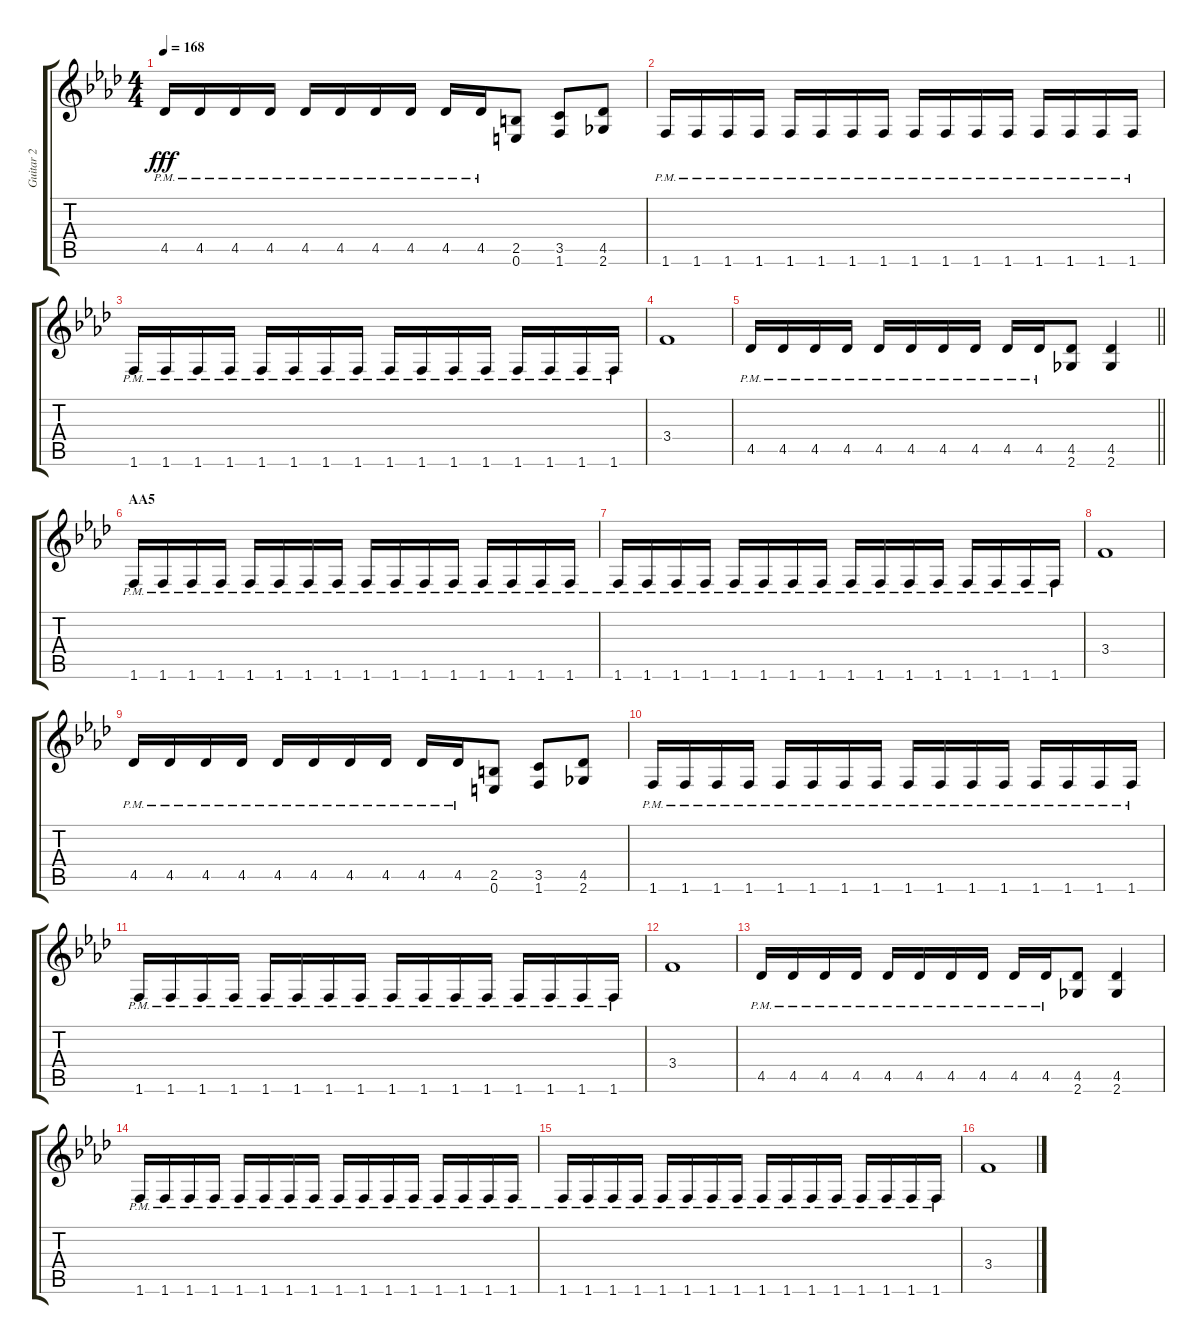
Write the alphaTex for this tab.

\track ("Guitar 2" "Guitar 2") {instrument distortionguitar}
\staff {score tabs}
\tuning (E4 B3 G3 D3 A2 E2) {hide}
\ts (4 4)
\tempo 168
\clef g2
\ks fminor
4.5{pm}.16{dy fff} 4.5{pm}.16 4.5{pm}.16 4.5{pm}.16 4.5{pm}.16 4.5{pm}.16 4.5{pm}.16 4.5{pm}.16 4.5{pm}.16 4.5{pm}.16 (2.5 0.6).8 (3.5 1.6).8 (4.5 2.6).8 |
1.6{pm}.16 1.6{pm}.16 1.6{pm}.16 1.6{pm}.16 1.6{pm}.16 1.6{pm}.16 1.6{pm}.16 1.6{pm}.16 1.6{pm}.16 1.6{pm}.16 1.6{pm}.16 1.6{pm}.16 1.6{pm}.16 1.6{pm}.16 1.6{pm}.16 1.6{pm}.16 |
1.6{pm}.16 1.6{pm}.16 1.6{pm}.16 1.6{pm}.16 1.6{pm}.16 1.6{pm}.16 1.6{pm}.16 1.6{pm}.16 1.6{pm}.16 1.6{pm}.16 1.6{pm}.16 1.6{pm}.16 1.6{pm}.16 1.6{pm}.16 1.6{pm}.16 1.6{pm}.16 |
3.4.1 |
\barLineRight lightlight
4.5{pm}.16 4.5{pm}.16 4.5{pm}.16 4.5{pm}.16 4.5{pm}.16 4.5{pm}.16 4.5{pm}.16 4.5{pm}.16 4.5{pm}.16 4.5{pm}.16 (4.5 2.6).8 (4.5 2.6).4 |
\section ("" "AA5")
1.6{pm}.16 1.6{pm}.16 1.6{pm}.16 1.6{pm}.16 1.6{pm}.16 1.6{pm}.16 1.6{pm}.16 1.6{pm}.16 1.6{pm}.16 1.6{pm}.16 1.6{pm}.16 1.6{pm}.16 1.6{pm}.16 1.6{pm}.16 1.6{pm}.16 1.6{pm}.16 |
1.6{pm}.16 1.6{pm}.16 1.6{pm}.16 1.6{pm}.16 1.6{pm}.16 1.6{pm}.16 1.6{pm}.16 1.6{pm}.16 1.6{pm}.16 1.6{pm}.16 1.6{pm}.16 1.6{pm}.16 1.6{pm}.16 1.6{pm}.16 1.6{pm}.16 1.6{pm}.16 |
3.4.1 |
4.5{pm}.16 4.5{pm}.16 4.5{pm}.16 4.5{pm}.16 4.5{pm}.16 4.5{pm}.16 4.5{pm}.16 4.5{pm}.16 4.5{pm}.16 4.5{pm}.16 (2.5 0.6).8 (3.5 1.6).8 (4.5 2.6).8 |
1.6{pm}.16 1.6{pm}.16 1.6{pm}.16 1.6{pm}.16 1.6{pm}.16 1.6{pm}.16 1.6{pm}.16 1.6{pm}.16 1.6{pm}.16 1.6{pm}.16 1.6{pm}.16 1.6{pm}.16 1.6{pm}.16 1.6{pm}.16 1.6{pm}.16 1.6{pm}.16 |
1.6{pm}.16 1.6{pm}.16 1.6{pm}.16 1.6{pm}.16 1.6{pm}.16 1.6{pm}.16 1.6{pm}.16 1.6{pm}.16 1.6{pm}.16 1.6{pm}.16 1.6{pm}.16 1.6{pm}.16 1.6{pm}.16 1.6{pm}.16 1.6{pm}.16 1.6{pm}.16 |
3.4.1 |
4.5{pm}.16 4.5{pm}.16 4.5{pm}.16 4.5{pm}.16 4.5{pm}.16 4.5{pm}.16 4.5{pm}.16 4.5{pm}.16 4.5{pm}.16 4.5{pm}.16 (4.5 2.6).8 (4.5 2.6).4 |
1.6{pm}.16 1.6{pm}.16 1.6{pm}.16 1.6{pm}.16 1.6{pm}.16 1.6{pm}.16 1.6{pm}.16 1.6{pm}.16 1.6{pm}.16 1.6{pm}.16 1.6{pm}.16 1.6{pm}.16 1.6{pm}.16 1.6{pm}.16 1.6{pm}.16 1.6{pm}.16 |
1.6{pm}.16 1.6{pm}.16 1.6{pm}.16 1.6{pm}.16 1.6{pm}.16 1.6{pm}.16 1.6{pm}.16 1.6{pm}.16 1.6{pm}.16 1.6{pm}.16 1.6{pm}.16 1.6{pm}.16 1.6{pm}.16 1.6{pm}.16 1.6{pm}.16 1.6{pm}.16 |
3.4.1
